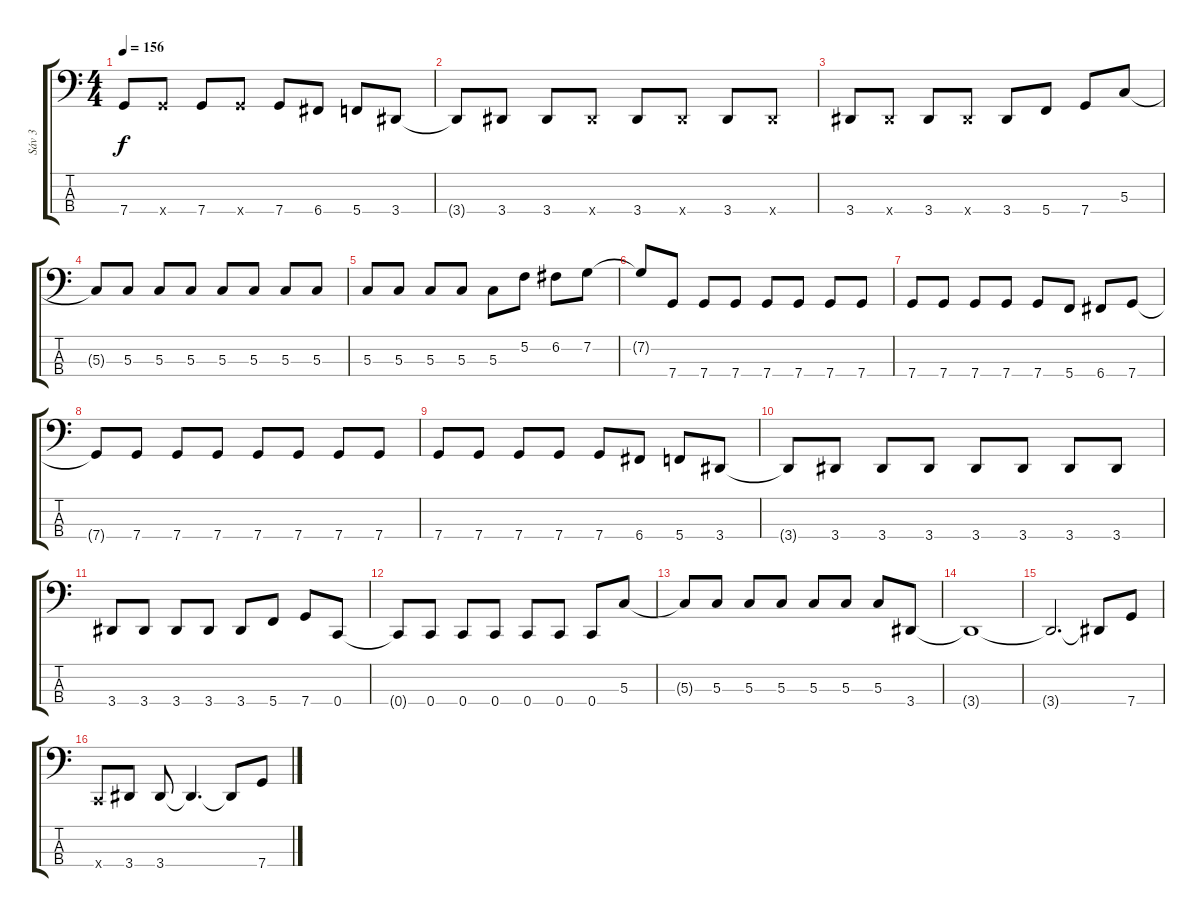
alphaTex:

\track ("Sáv 3" "Sáv 3") {instrument electricbassfinger}
\staff {score tabs}
\tuning (F2 C2 G1 C1) {hide}
\ts (4 4)
\tempo 156
\clef f4
\ks c
7.4.8{dy f} 7.4{x}.8 7.4.8 7.4{x}.8 7.4.8 6.4.8 5.4.8 3.4.8 |
3.4{t}.8 3.4.8 3.4.8 3.4{x}.8 3.4.8 3.4{x}.8 3.4.8 3.4{x}.8 |
3.4.8 3.4{x}.8 3.4.8 3.4{x}.8 3.4.8 5.4.8 7.4.8 5.3.8 |
5.3{t}.8 5.3.8 5.3.8 5.3.8 5.3.8 5.3.8 5.3.8 5.3.8 |
5.3.8 5.3.8 5.3.8 5.3.8 5.3.8 5.2.8 6.2.8 7.2.8 |
7.2{t}.8 7.4.8 7.4.8 7.4.8 7.4.8 7.4.8 7.4.8 7.4.8 |
7.4.8 7.4.8 7.4.8 7.4.8 7.4.8 5.4.8 6.4.8 7.4.8 |
7.4{t}.8 7.4.8 7.4.8 7.4.8 7.4.8 7.4.8 7.4.8 7.4.8 |
7.4.8 7.4.8 7.4.8 7.4.8 7.4.8 6.4.8 5.4.8 3.4.8 |
3.4{t}.8 3.4.8 3.4.8 3.4.8 3.4.8 3.4.8 3.4.8 3.4.8 |
3.4.8 3.4.8 3.4.8 3.4.8 3.4.8 5.4.8 7.4.8 0.4.8 |
0.4{t}.8 0.4.8 0.4.8 0.4.8 0.4.8 0.4.8 0.4.8 5.3.8 |
5.3{t}.8 5.3.8 5.3.8 5.3.8 5.3.8 5.3.8 5.3.8 3.4.8 |
3.4{t}.1 |
3.4{t}.2{d} 3.4{t}.8 7.4.8 |
0.4{x}.8 3.4.8 3.4.8 3.4{t}.4{d} 3.4{t}.8 7.4.8
